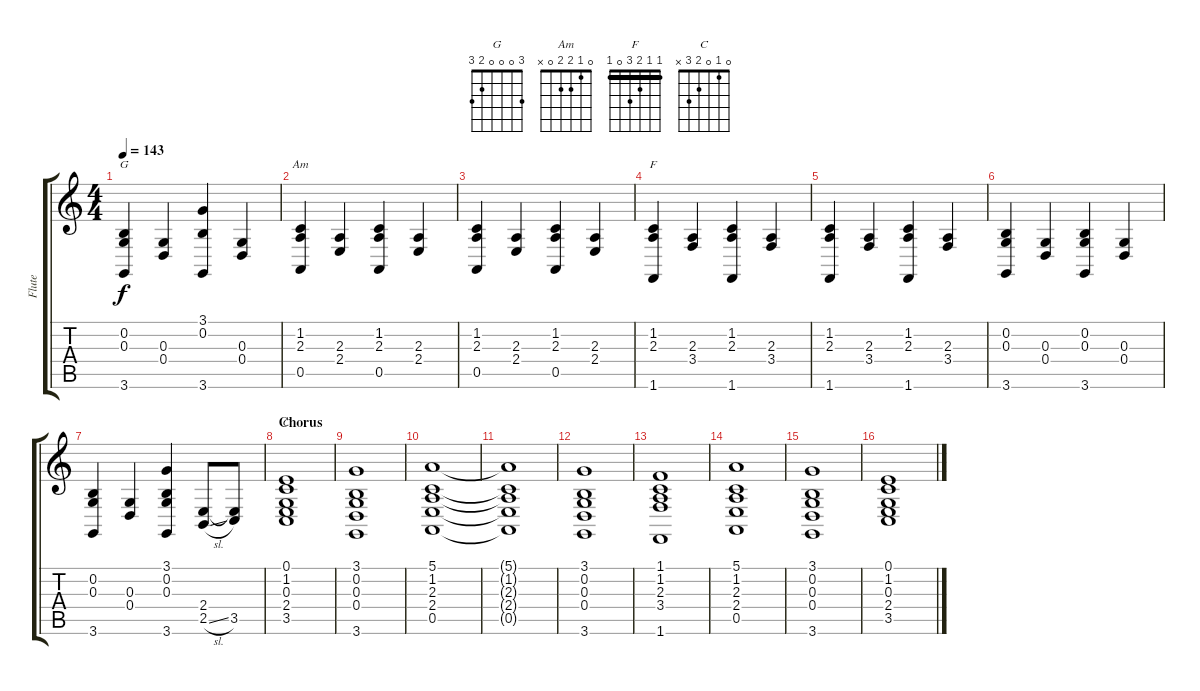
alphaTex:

\track ("Flute" "Flute") {instrument piccolo}
\staff {score tabs}
\tuning (E4 B3 G3 D3 A2 E2) {hide}
\chord ("G" 3 0 0 0 2 3)
\chord ("Am" 0 1 2 2 0 x)
\chord ("F" 1 1 2 3 0 1) {barre 1}
\chord ("C" 0 1 0 2 3 x)
\ts (4 4)
\tempo 143
\clef g2
\ks c
(0.2 0.3 3.6).4{ch "G" dy f} (0.3 0.4).4 (3.1 0.2 3.6).4 (0.3 0.4).4 |
(1.2 2.3 0.5).4{ch "Am"} (2.3 2.4).4 (1.2 2.3 0.5).4 (2.3 2.4).4 |
(1.2 2.3 0.5).4 (2.3 2.4).4 (1.2 2.3 0.5).4 (2.3 2.4).4 |
(1.2 2.3 1.6).4{ch "F"} (2.3 3.4).4 (1.2 2.3 1.6).4 (2.3 3.4).4 |
(1.2 2.3 1.6).4 (2.3 3.4).4 (1.2 2.3 1.6).4 (2.3 3.4).4 |
(0.2 0.3 3.6).4 (0.3 0.4).4 (0.2 0.3 3.6).4 (0.3 0.4).4 |
(0.2 0.3 3.6).4 (0.3 0.4).4 (3.1 0.2 0.3 3.6).4 (2.4 2.5{sl}).8 (2.4{t} 3.5).8 |
\section ("" "Chorus")
(0.1 1.2 0.3 2.4 3.5).1{ch "C"} |
(3.1 0.2 0.3 0.4 3.6).1 |
(5.1 1.2 2.3 2.4 0.5).1 |
(5.1{t} 1.2{t} 2.3{t} 2.4{t} 0.5{t}).1 |
(3.1 0.2 0.3 0.4 3.6).1 |
(1.1 1.2 2.3 3.4 1.6).1 |
(5.1 1.2 2.3 2.4 0.5).1 |
(3.1 0.2 0.3 0.4 3.6).1 |
(0.1 1.2 0.3 2.4 3.5).1
